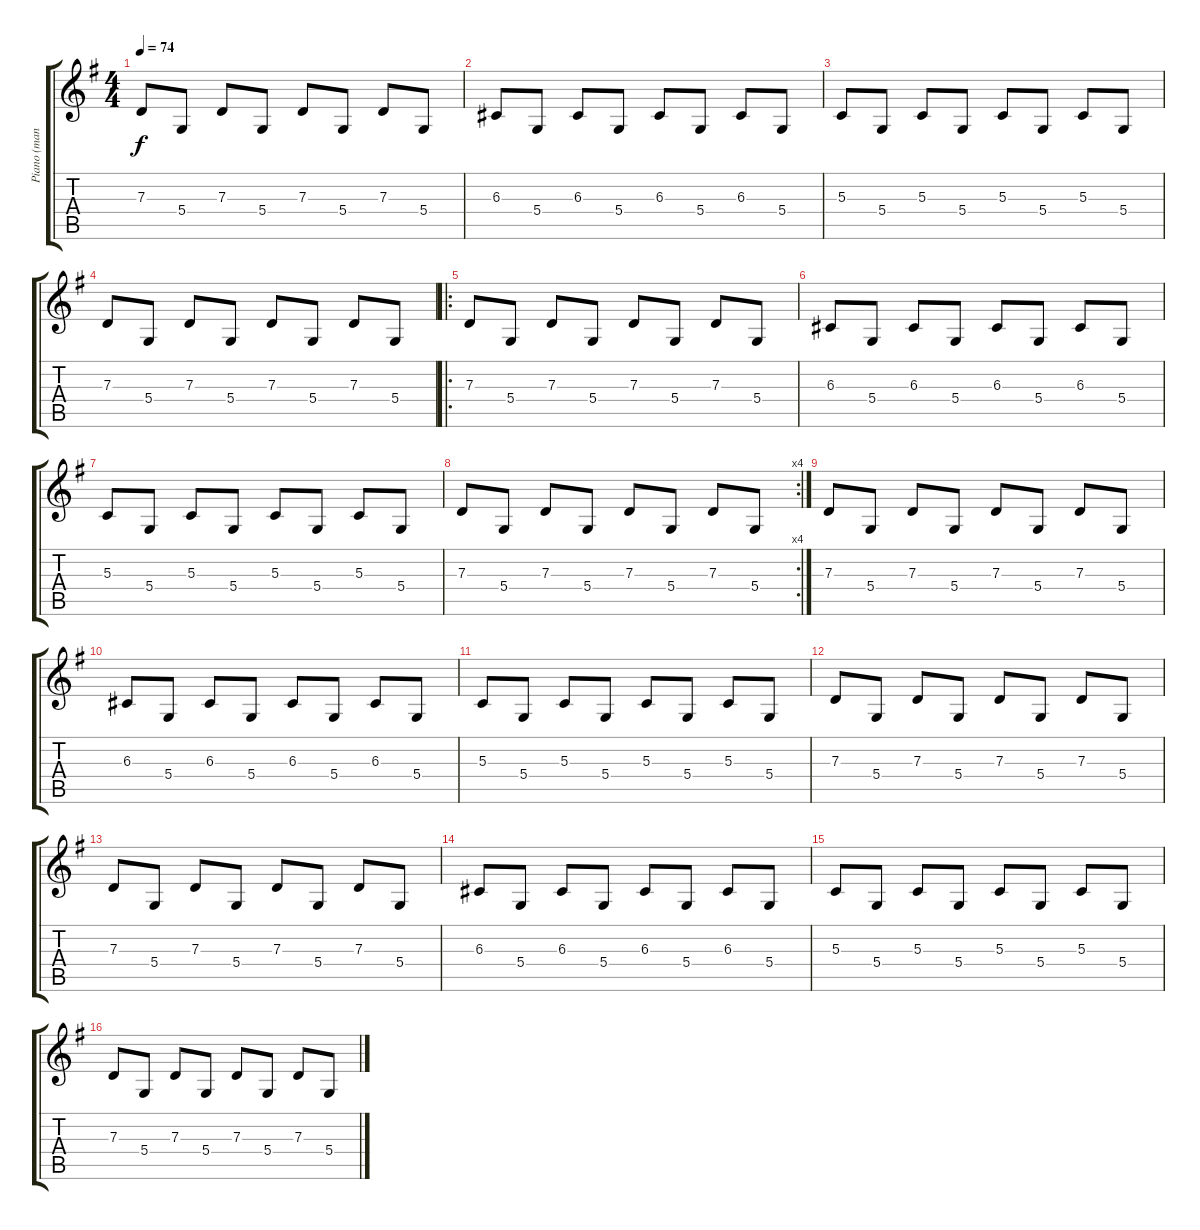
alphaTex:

\track ("Piano (mano izquierda)" "Piano (man") {instrument acousticgrandpiano}
\staff {score tabs}
\tuning (E4 B3 G3 D3 A2 E2) {hide}
\ts (4 4)
\tempo 74
\clef g2
\ks g
7.3.8{txt "" dy f instrument acousticgrandpiano} 5.4.8 7.3.8 5.4.8 7.3.8 5.4.8 7.3.8 5.4.8 |
6.3.8 5.4.8 6.3.8 5.4.8 6.3.8 5.4.8 6.3.8 5.4.8 |
5.3.8 5.4.8 5.3.8 5.4.8 5.3.8 5.4.8 5.3.8 5.4.8 |
7.3.8 5.4.8 7.3.8 5.4.8 7.3.8 5.4.8 7.3.8 5.4.8 |
\ro
7.3.8 5.4.8 7.3.8 5.4.8 7.3.8 5.4.8 7.3.8 5.4.8 |
6.3.8 5.4.8 6.3.8 5.4.8 6.3.8 5.4.8 6.3.8 5.4.8 |
5.3.8 5.4.8 5.3.8 5.4.8 5.3.8 5.4.8 5.3.8 5.4.8 |
\rc 4
7.3.8 5.4.8 7.3.8 5.4.8 7.3.8 5.4.8 7.3.8 5.4.8 |
7.3.8 5.4.8 7.3.8 5.4.8 7.3.8 5.4.8 7.3.8 5.4.8 |
6.3.8 5.4.8 6.3.8 5.4.8 6.3.8 5.4.8 6.3.8 5.4.8 |
5.3.8 5.4.8 5.3.8 5.4.8 5.3.8 5.4.8 5.3.8 5.4.8 |
7.3.8 5.4.8 7.3.8 5.4.8 7.3.8 5.4.8 7.3.8 5.4.8 |
7.3.8 5.4.8 7.3.8 5.4.8 7.3.8 5.4.8 7.3.8 5.4.8 |
6.3.8 5.4.8 6.3.8 5.4.8 6.3.8 5.4.8 6.3.8 5.4.8 |
5.3.8 5.4.8 5.3.8 5.4.8 5.3.8 5.4.8 5.3.8 5.4.8 |
7.3.8 5.4.8 7.3.8 5.4.8 7.3.8 5.4.8 7.3.8 5.4.8
